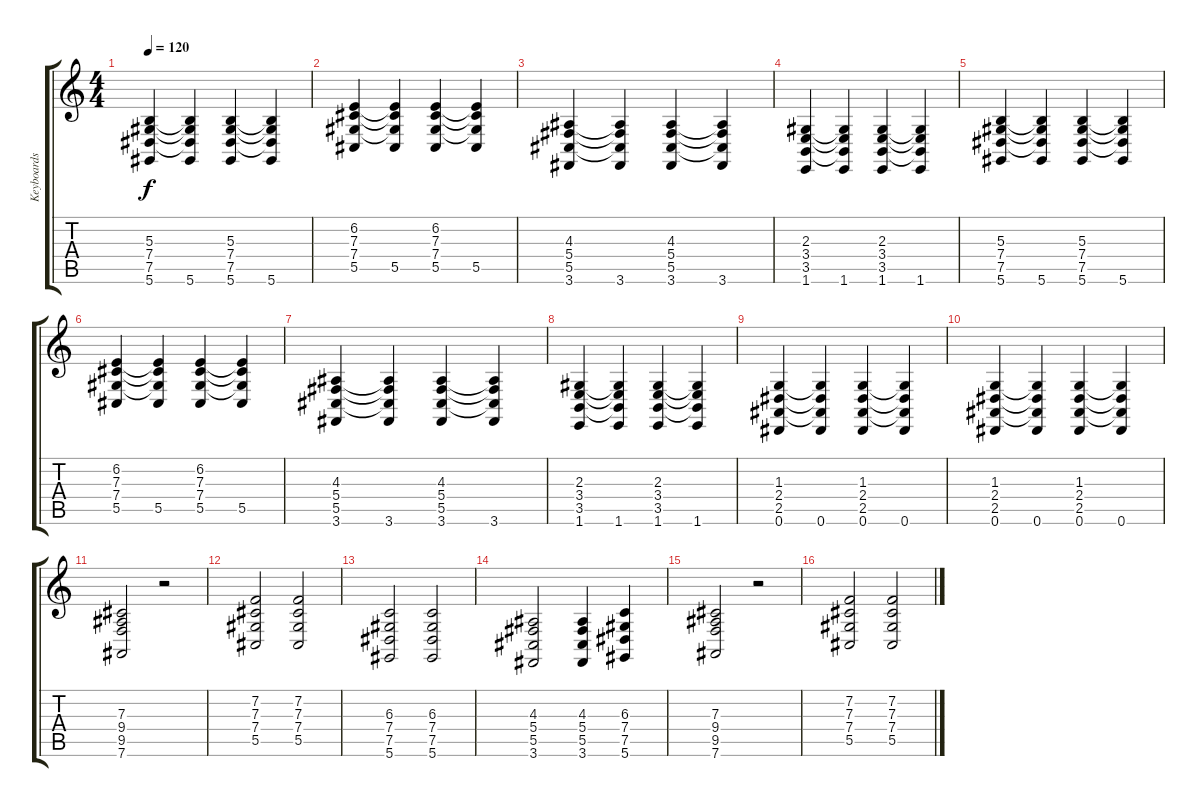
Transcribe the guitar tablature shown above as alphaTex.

\track ("Keyboards 2" "Keyboards ") {instrument brightacousticpiano}
\staff {score tabs}
\tuning (Eb4 Bb3 Gb3 Db3 Ab2 Eb2) {hide}
\ts (4 4)
\tempo 120
\clef g2
\ks c
(5.3 7.4 7.5 5.6).4{dy f} (5.3{t} 7.4{t} 7.5{t} 5.6).4 (5.3 7.4 7.5 5.6).4 (5.3{t} 7.4{t} 7.5{t} 5.6).4 |
(6.2 7.3 7.4 5.5).4 (6.2{t} 7.3{t} 7.4{t} 5.5).4 (6.2 7.3 7.4 5.5).4 (6.2{t} 7.3{t} 7.4{t} 5.5).4 |
(4.3 5.4 5.5 3.6).4 (4.3{t} 5.4{t} 5.5{t} 3.6).4 (4.3 5.4 5.5 3.6).4 (4.3{t} 5.4{t} 5.5{t} 3.6).4 |
(2.3 3.4 3.5 1.6).4 (2.3{t} 3.4{t} 3.5{t} 1.6).4 (2.3 3.4 3.5 1.6).4 (2.3{t} 3.4{t} 3.5{t} 1.6).4 |
(5.3 7.4 7.5 5.6).4 (5.3{t} 7.4{t} 7.5{t} 5.6).4 (5.3 7.4 7.5 5.6).4 (5.3{t} 7.4{t} 7.5{t} 5.6).4 |
(6.2 7.3 7.4 5.5).4 (6.2{t} 7.3{t} 7.4{t} 5.5).4 (6.2 7.3 7.4 5.5).4 (6.2{t} 7.3{t} 7.4{t} 5.5).4 |
(4.3 5.4 5.5 3.6).4 (4.3{t} 5.4{t} 5.5{t} 3.6).4 (4.3 5.4 5.5 3.6).4 (4.3{t} 5.4{t} 5.5{t} 3.6).4 |
(2.3 3.4 3.5 1.6).4 (2.3{t} 3.4{t} 3.5{t} 1.6).4 (2.3 3.4 3.5 1.6).4 (2.3{t} 3.4{t} 3.5{t} 1.6).4 |
(1.3 2.4 2.5 0.6).4 (1.3{t} 2.4{t} 2.5{t} 0.6).4 (1.3 2.4 2.5 0.6).4 (1.3{t} 2.4{t} 2.5{t} 0.6).4 |
(1.3 2.4 2.5 0.6).4 (1.3{t} 2.4{t} 2.5{t} 0.6).4 (1.3 2.4 2.5 0.6).4 (1.3{t} 2.4{t} 2.5{t} 0.6).4 |
(7.3 9.4 9.5 7.6).2 r.2 |
(7.2 7.3 7.4 5.5).2 (7.2 7.3 7.4 5.5).2 |
(6.3 7.4 7.5 5.6).2 (6.3 7.4 7.5 5.6).2 |
(4.3 5.4 5.5 3.6).2 (4.3 5.4 5.5 3.6).4 (6.3 7.4 7.5 5.6).4 |
(7.3 9.4 9.5 7.6).2 r.2 |
(7.2 7.3 7.4 5.5).2 (7.2 7.3 7.4 5.5).2
